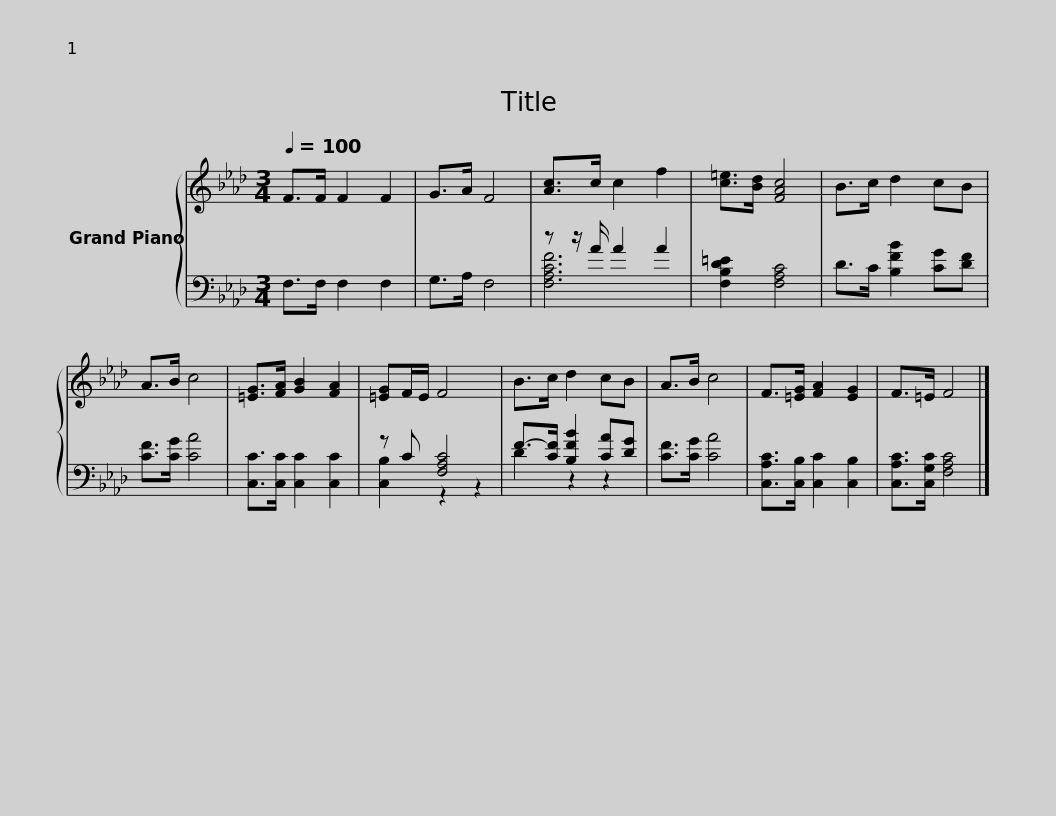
X:1
%%score { 1 | ( 2 3 ) }
L:1/8
Q:1/4=100
M:3/4
I:linebreak $
K:Ab
V:1 treble
V:2 bass
V:3 bass
V:1
 F>F F2 F2 | G>A F4 | [Ac]>c c2 f2 | [c=e]>[Bd] [FAc]4 | B>c d2 cB | %5
 A>B c4 | [=EG]>[FA] [GB]2 [FA]2 |$ [=EG]F/E/ F4 | B>c d2 cB | A>B c4 | %10
 F>[=EG] [FA]2 [EG]2 | F>=E F4 |] %12
V:2
 F,>F, F,2 F,2 | G,>A, F,4 | z z/ A/ A2 A2 | [F,B,D=E]2 [F,A,C]4 | D>C [B,FB]2 [CG][DF] | %5
 [CF]>[CG] [CA]4 | [C,C]>[C,C] [C,C]2 [C,C]2 |$ z C [F,A,C]4 | F->[CF] [B,FB]2 [CA][DG] | [CF]>[CG] [CA]4 | %10
 [C,A,C]>[C,B,] [C,C]2 [C,B,]2 | [C,A,C]>[C,G,C] [F,A,C]4 |] %12
V:3
 x6 | x6 | [F,A,CF]6 | x6 | x6 | %5
 x6 | x6 |$ [C,B,]2 z2 z2 | D2 z2 z2 | x6 | %10
 x6 | x6 |] %12
